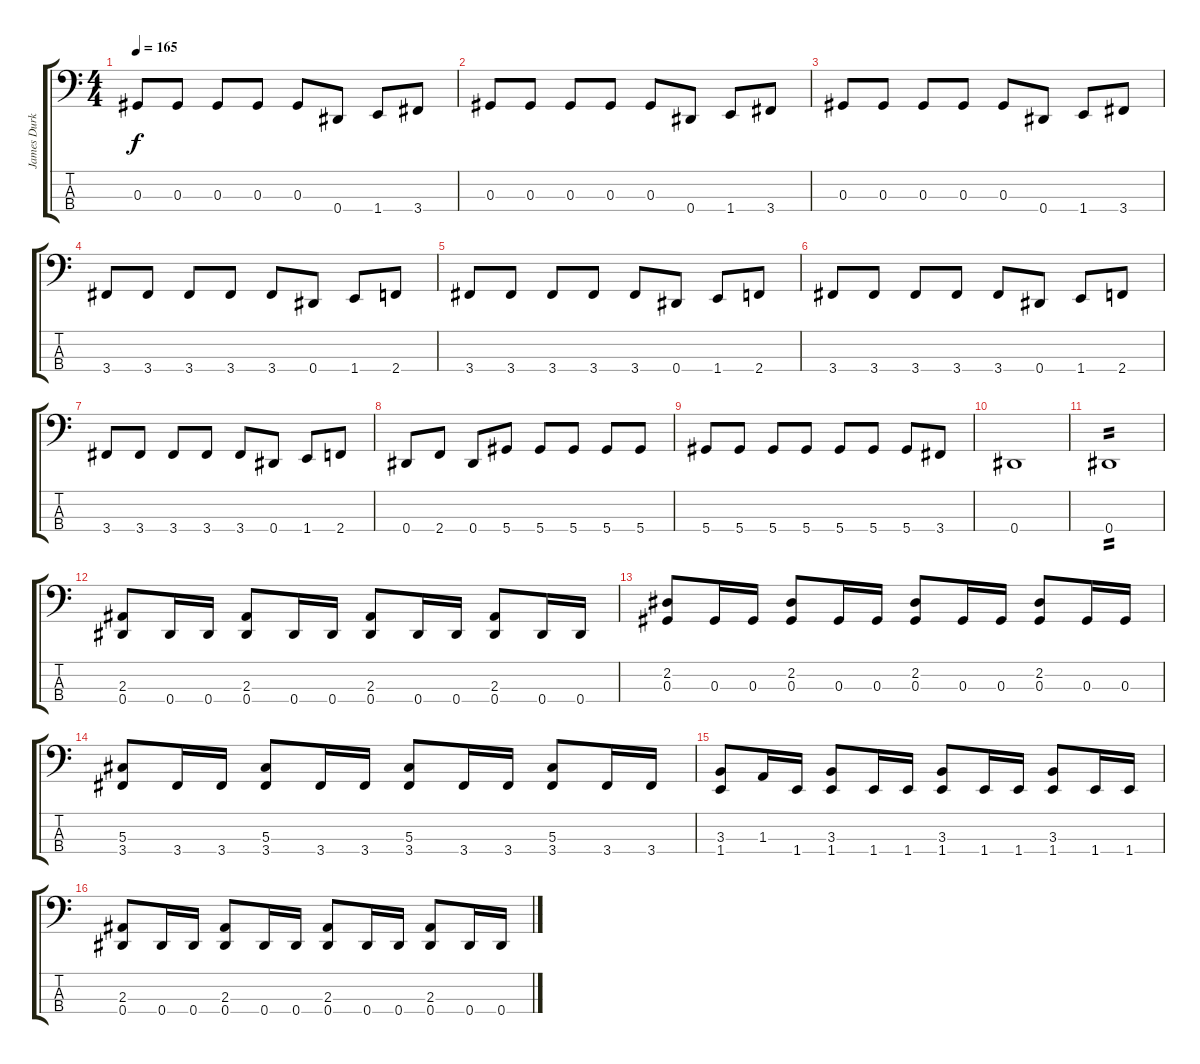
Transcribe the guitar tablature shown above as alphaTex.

\track ("James Durkin (Bass)" "James Durk") {instrument electricbasspick}
\staff {score tabs}
\tuning (Gb2 Db2 Ab1 Eb1) {hide}
\ts (4 4)
\tempo 165
\clef f4
\ks c
0.3.8{dy f} 0.3.8 0.3.8 0.3.8 0.3.8 0.4.8 1.4.8 3.4.8 |
0.3.8 0.3.8 0.3.8 0.3.8 0.3.8 0.4.8 1.4.8 3.4.8 |
0.3.8 0.3.8 0.3.8 0.3.8 0.3.8 0.4.8 1.4.8 3.4.8 |
3.4.8 3.4.8 3.4.8 3.4.8 3.4.8 0.4.8 1.4.8 2.4.8 |
3.4.8 3.4.8 3.4.8 3.4.8 3.4.8 0.4.8 1.4.8 2.4.8 |
3.4.8 3.4.8 3.4.8 3.4.8 3.4.8 0.4.8 1.4.8 2.4.8 |
3.4.8 3.4.8 3.4.8 3.4.8 3.4.8 0.4.8 1.4.8 2.4.8 |
0.4.8 2.4.8 0.4.8 5.4.8 5.4.8 5.4.8 5.4.8 5.4.8 |
5.4.8 5.4.8 5.4.8 5.4.8 5.4.8 5.4.8 5.4.8 3.4.8 |
0.4.1 |
0.4.1{tp 2} |
(2.3 0.4).8 0.4.16 0.4.16 (2.3 0.4).8 0.4.16 0.4.16 (2.3 0.4).8 0.4.16 0.4.16 (2.3 0.4).8 0.4.16 0.4.16 |
(2.2 0.3).8 0.3.16 0.3.16 (2.2 0.3).8 0.3.16 0.3.16 (2.2 0.3).8 0.3.16 0.3.16 (2.2 0.3).8 0.3.16 0.3.16 |
(5.3 3.4).8 3.4.16 3.4.16 (5.3 3.4).8 3.4.16 3.4.16 (5.3 3.4).8 3.4.16 3.4.16 (5.3 3.4).8 3.4.16 3.4.16 |
(3.3 1.4).8 1.3.16 1.4.16 (3.3 1.4).8 1.4.16 1.4.16 (3.3 1.4).8 1.4.16 1.4.16 (3.3 1.4).8 1.4.16 1.4.16 |
(2.3 0.4).8 0.4.16 0.4.16 (2.3 0.4).8 0.4.16 0.4.16 (2.3 0.4).8 0.4.16 0.4.16 (2.3 0.4).8 0.4.16 0.4.16
